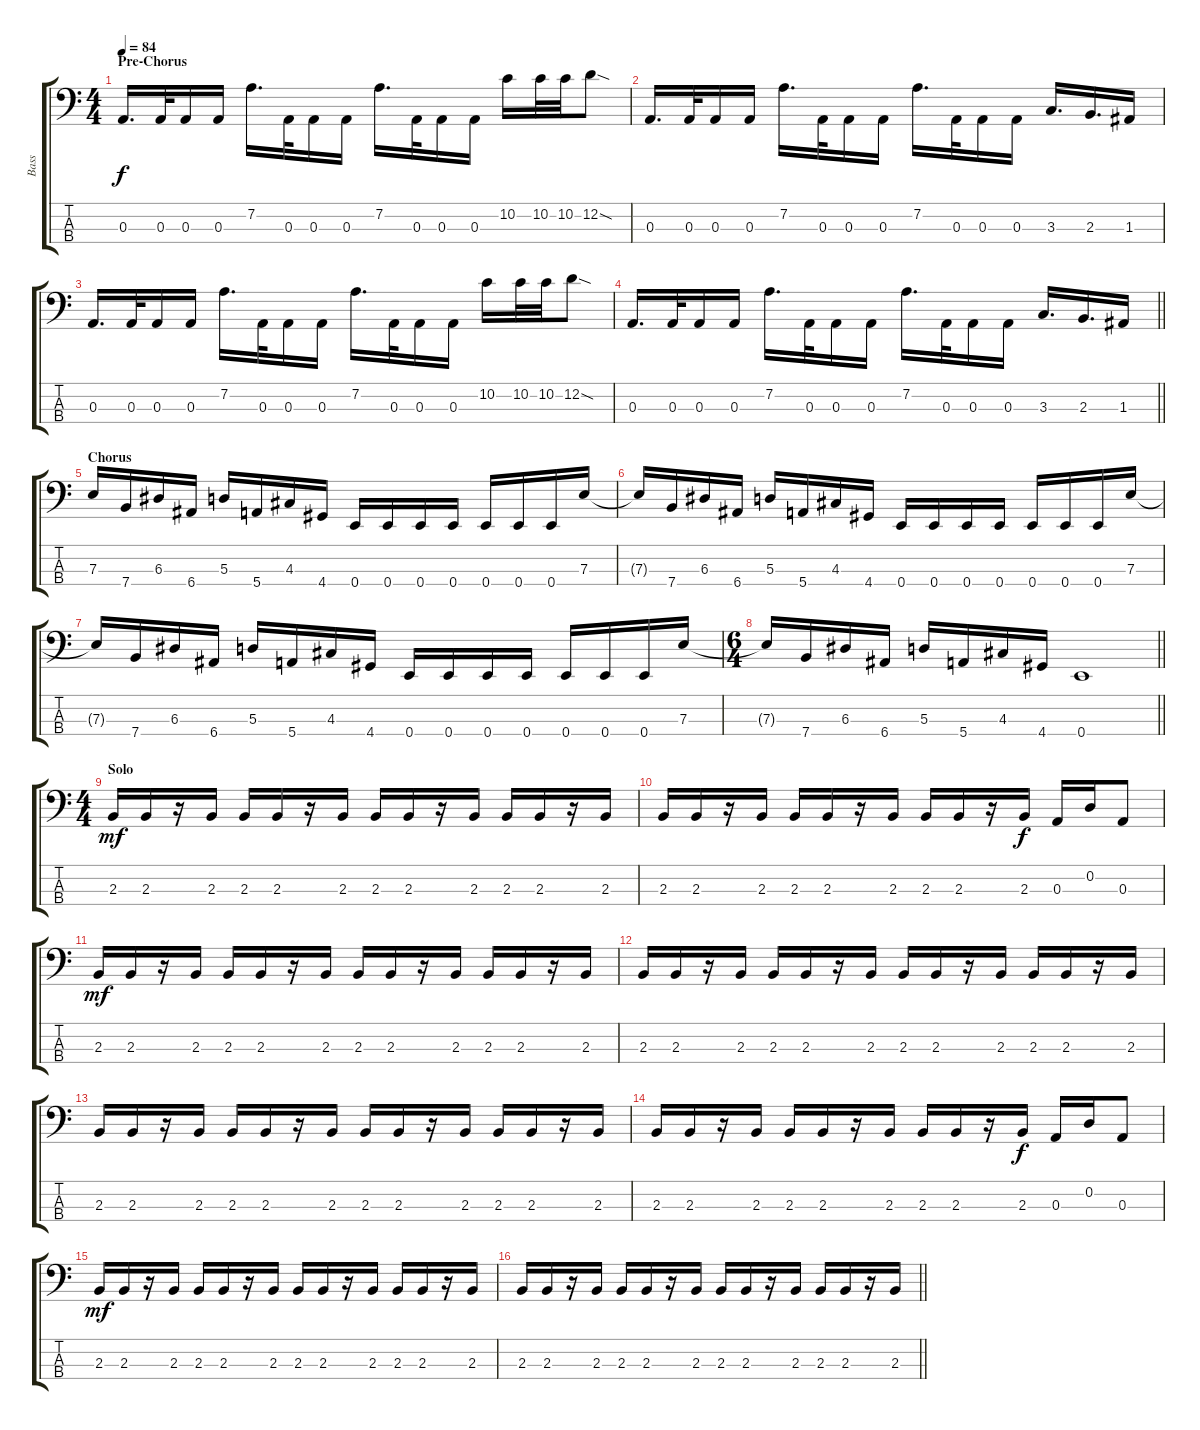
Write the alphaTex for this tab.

\track ("Bass" "Bass") {instrument electricbassfinger}
\staff {score tabs}
\tuning (G2 D2 A1 E1) {hide}
\ts (4 4)
\section ("" "Pre-Chorus")
\tempo 84
\clef f4
\ks c
0.3.16{d dy f} 0.3.32 0.3.16 0.3.16 7.2.16{d} 0.3.32 0.3.16 0.3.16 7.2.16{d} 0.3.32 0.3.16 0.3.16 10.2.16 10.2.32 10.2.32 12.2{sod}.8 |
0.3.16{d} 0.3.32 0.3.16 0.3.16 7.2.16{d} 0.3.32 0.3.16 0.3.16 7.2.16{d} 0.3.32 0.3.16 0.3.16 3.3.16{d} 2.3.16{d} 1.3.16 |
0.3.16{d} 0.3.32 0.3.16 0.3.16 7.2.16{d} 0.3.32 0.3.16 0.3.16 7.2.16{d} 0.3.32 0.3.16 0.3.16 10.2.16 10.2.32 10.2.32 12.2{sod}.8 |
\barLineRight lightlight
0.3.16{d} 0.3.32 0.3.16 0.3.16 7.2.16{d} 0.3.32 0.3.16 0.3.16 7.2.16{d} 0.3.32 0.3.16 0.3.16 3.3.16{d} 2.3.16{d} 1.3.16 |
\section ("" "Chorus")
7.3.16 7.4.16 6.3.16 6.4.16 5.3.16 5.4.16 4.3.16 4.4.16 0.4.16 0.4.16 0.4.16 0.4.16 0.4.16 0.4.16 0.4.16 7.3.16 |
7.3{t}.16 7.4.16 6.3.16 6.4.16 5.3.16 5.4.16 4.3.16 4.4.16 0.4.16 0.4.16 0.4.16 0.4.16 0.4.16 0.4.16 0.4.16 7.3.16 |
7.3{t}.16 7.4.16 6.3.16 6.4.16 5.3.16 5.4.16 4.3.16 4.4.16 0.4.16 0.4.16 0.4.16 0.4.16 0.4.16 0.4.16 0.4.16 7.3.16 |
\ts (6 4)
\barLineRight lightlight
7.3{t}.16 7.4.16 6.3.16 6.4.16 5.3.16 5.4.16 4.3.16 4.4.16 0.4.1 |
\ts (4 4)
\section ("" "Solo")
2.3.16{dy mf} 2.3.16 r.16 2.3.16 2.3.16 2.3.16 r.16 2.3.16 2.3.16 2.3.16 r.16 2.3.16 2.3.16 2.3.16 r.16 2.3.16 |
2.3.16 2.3.16 r.16 2.3.16 2.3.16 2.3.16 r.16 2.3.16 2.3.16 2.3.16 r.16 2.3.16{dy f} 0.3.16 0.2.16 0.3.8 |
2.3.16{dy mf} 2.3.16 r.16 2.3.16 2.3.16 2.3.16 r.16 2.3.16 2.3.16 2.3.16 r.16 2.3.16 2.3.16 2.3.16 r.16 2.3.16 |
2.3.16 2.3.16 r.16 2.3.16 2.3.16 2.3.16 r.16 2.3.16 2.3.16 2.3.16 r.16 2.3.16 2.3.16 2.3.16 r.16 2.3.16 |
2.3.16 2.3.16 r.16 2.3.16 2.3.16 2.3.16 r.16 2.3.16 2.3.16 2.3.16 r.16 2.3.16 2.3.16 2.3.16 r.16 2.3.16 |
2.3.16 2.3.16 r.16 2.3.16 2.3.16 2.3.16 r.16 2.3.16 2.3.16 2.3.16 r.16 2.3.16{dy f} 0.3.16 0.2.16 0.3.8 |
2.3.16{dy mf} 2.3.16 r.16 2.3.16 2.3.16 2.3.16 r.16 2.3.16 2.3.16 2.3.16 r.16 2.3.16 2.3.16 2.3.16 r.16 2.3.16 |
\barLineRight lightlight
2.3.16 2.3.16 r.16 2.3.16 2.3.16 2.3.16 r.16 2.3.16 2.3.16 2.3.16 r.16 2.3.16 2.3.16 2.3.16 r.16 2.3.16
